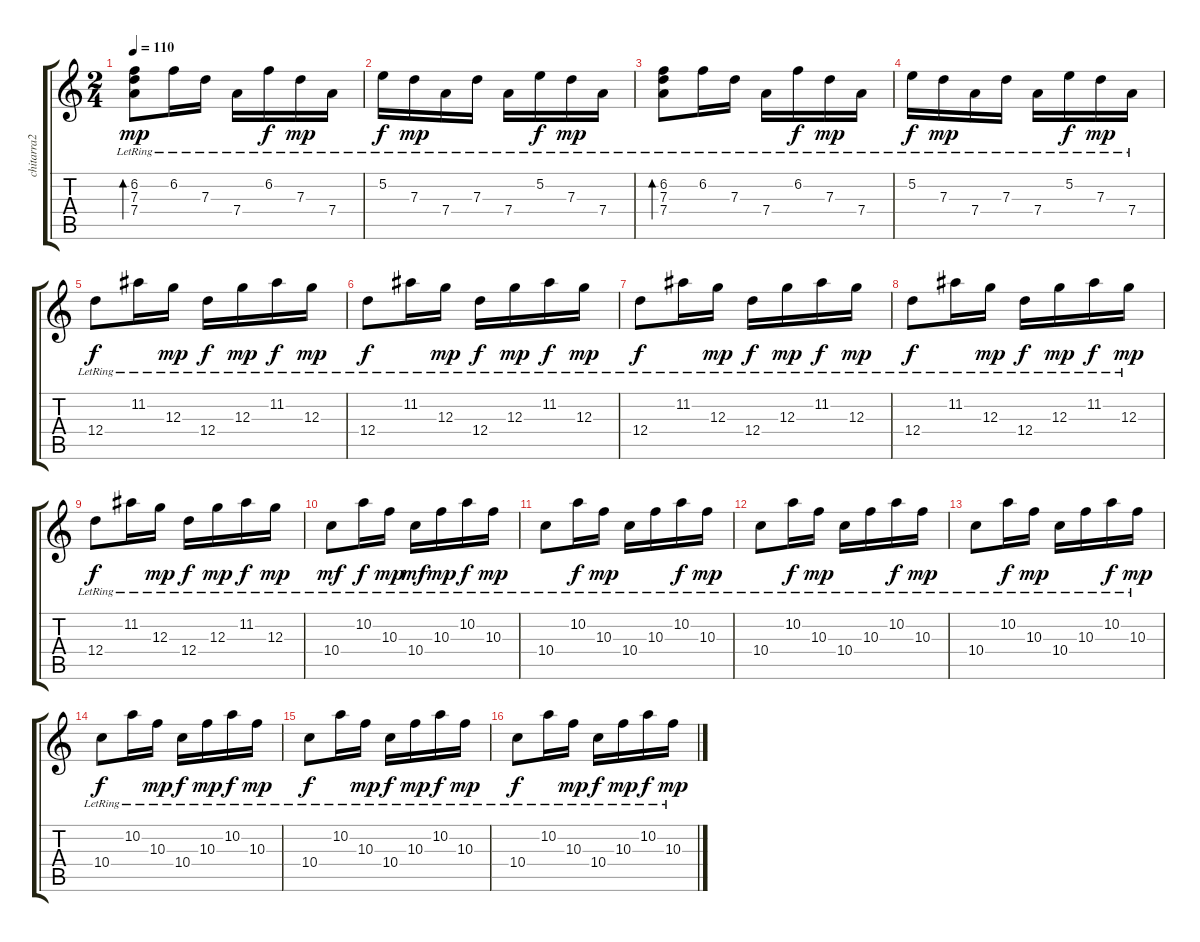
\track ("chitarra2" "chitarra2") {instrument acousticguitarsteel}
\staff {score tabs}
\tuning (E4 B3 G3 D3 A2 D2) {hide}
\ts (2 4)
\tempo 110
\clef g2
\ks c
(6.2 7.3{lr} 7.4{lr}).8{bd 120 dy mp} 6.2{lr}.16 7.3{lr}.16 7.4{lr}.16 6.2{lr}.16{dy f} 7.3{lr}.16{dy mp} 7.4{lr}.16 |
5.2{lr}.16{dy f} 7.3{lr}.16{dy mp} 7.4{lr}.16 7.3{lr}.16 7.4{lr}.16 5.2{lr}.16{dy f} 7.3{lr}.16{dy mp} 7.4{lr}.16 |
(6.2 7.3{lr} 7.4{lr}).8{bd 120} 6.2{lr}.16 7.3{lr}.16 7.4{lr}.16 6.2{lr}.16{dy f} 7.3{lr}.16{dy mp} 7.4{lr}.16 |
5.2{lr}.16{dy f} 7.3{lr}.16{dy mp} 7.4{lr}.16 7.3{lr}.16 7.4{lr}.16 5.2{lr}.16{dy f} 7.3{lr}.16{dy mp} 7.4{lr}.16 |
12.4{lr}.8{dy f} 11.2{lr}.16 12.3{lr}.16{dy mp} 12.4{lr}.16{dy f} 12.3{lr}.16{dy mp} 11.2{lr}.16{dy f} 12.3{lr}.16{dy mp} |
12.4{lr}.8{dy f} 11.2{lr}.16 12.3{lr}.16{dy mp} 12.4{lr}.16{dy f} 12.3{lr}.16{dy mp} 11.2{lr}.16{dy f} 12.3{lr}.16{dy mp} |
12.4{lr}.8{dy f} 11.2{lr}.16 12.3{lr}.16{dy mp} 12.4{lr}.16{dy f} 12.3{lr}.16{dy mp} 11.2{lr}.16{dy f} 12.3{lr}.16{dy mp} |
12.4{lr}.8{dy f} 11.2{lr}.16 12.3{lr}.16{dy mp} 12.4{lr}.16{dy f} 12.3{lr}.16{dy mp} 11.2{lr}.16{dy f} 12.3{lr}.16{dy mp} |
12.4{lr}.8{dy f} 11.2{lr}.16 12.3{lr}.16{dy mp} 12.4{lr}.16{dy f} 12.3{lr}.16{dy mp} 11.2{lr}.16{dy f} 12.3{lr}.16{dy mp} |
10.4{lr}.8{dy mf} 10.2{lr}.16{dy f} 10.3{lr}.16{dy mp} 10.4{lr}.16{dy mf} 10.3{lr}.16{dy mp} 10.2{lr}.16{dy f} 10.3{lr}.16{dy mp} |
10.4{lr}.8 10.2{lr}.16{dy f} 10.3{lr}.16{dy mp} 10.4{lr}.16 10.3{lr}.16 10.2{lr}.16{dy f} 10.3{lr}.16{dy mp} |
10.4{lr}.8 10.2{lr}.16{dy f} 10.3{lr}.16{dy mp} 10.4{lr}.16 10.3{lr}.16 10.2{lr}.16{dy f} 10.3{lr}.16{dy mp} |
10.4{lr}.8 10.2{lr}.16{dy f} 10.3{lr}.16{dy mp} 10.4{lr}.16 10.3{lr}.16 10.2{lr}.16{dy f} 10.3{lr}.16{dy mp} |
10.4{lr}.8{dy f} 10.2{lr}.16 10.3{lr}.16{dy mp} 10.4{lr}.16{dy f} 10.3{lr}.16{dy mp} 10.2{lr}.16{dy f} 10.3{lr}.16{dy mp} |
10.4{lr}.8{dy f} 10.2{lr}.16 10.3{lr}.16{dy mp} 10.4{lr}.16{dy f} 10.3{lr}.16{dy mp} 10.2{lr}.16{dy f} 10.3{lr}.16{dy mp} |
10.4{lr}.8{dy f} 10.2{lr}.16 10.3{lr}.16{dy mp} 10.4{lr}.16{dy f} 10.3{lr}.16{dy mp} 10.2{lr}.16{dy f} 10.3{lr}.16{dy mp}
